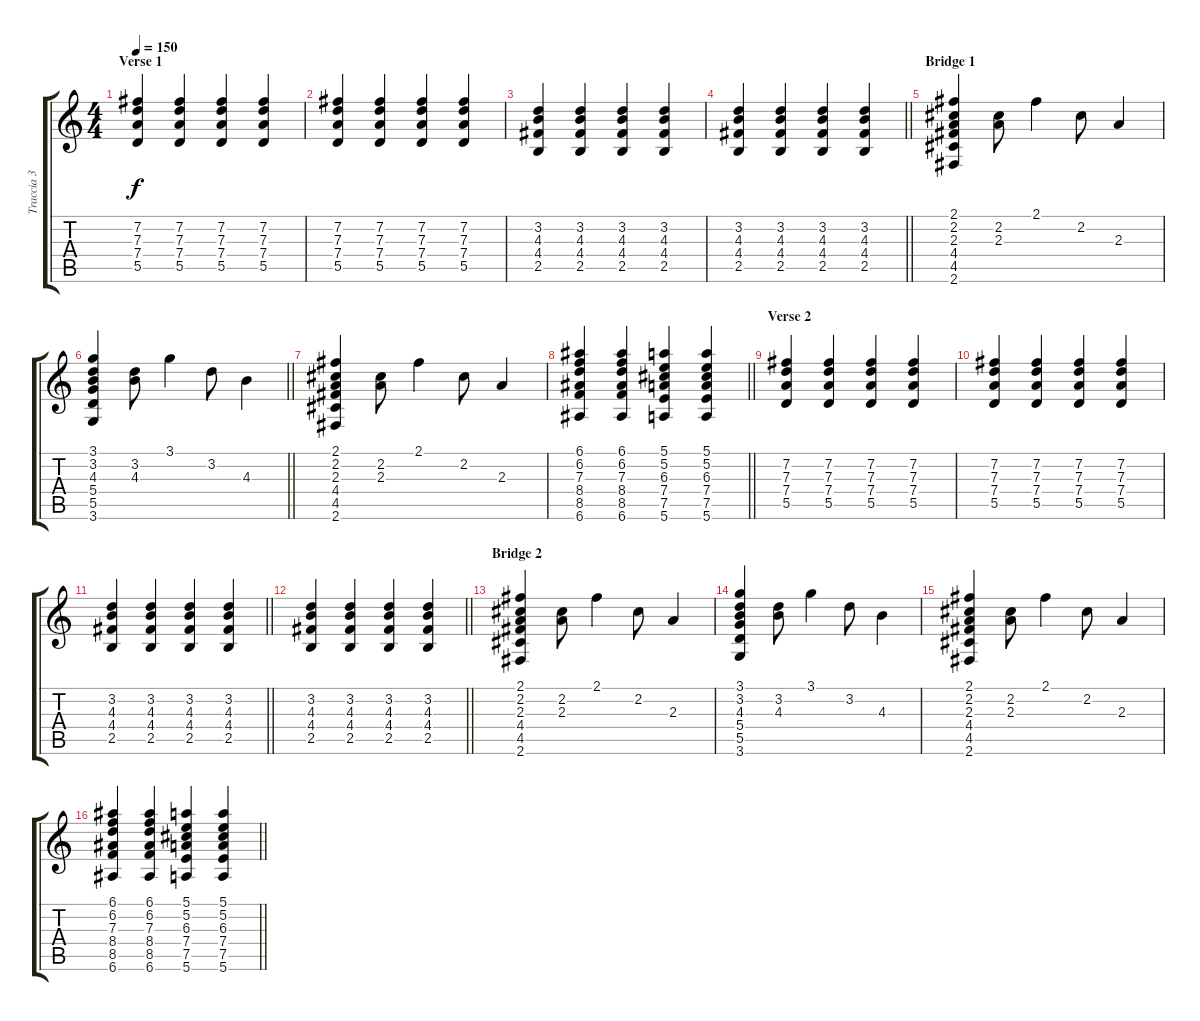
\track ("Traccia 3" "Traccia 3") {instrument overdrivenguitar}
\staff {score tabs}
\tuning (E4 B3 G3 D3 A2 E2) {hide}
\ts (4 4)
\section ("" "Verse 1")
\tempo 150
\clef g2
\ks c
(7.2 7.3 7.4 5.5).4{dy f} (7.2 7.3 7.4 5.5).4 (7.2 7.3 7.4 5.5).4 (7.2 7.3 7.4 5.5).4 |
(7.2 7.3 7.4 5.5).4 (7.2 7.3 7.4 5.5).4 (7.2 7.3 7.4 5.5).4 (7.2 7.3 7.4 5.5).4 |
(3.2 4.3 4.4 2.5).4 (3.2 4.3 4.4 2.5).4 (3.2 4.3 4.4 2.5).4 (3.2 4.3 4.4 2.5).4 |
\barLineRight lightlight
(3.2 4.3 4.4 2.5).4 (3.2 4.3 4.4 2.5).4 (3.2 4.3 4.4 2.5).4 (3.2 4.3 4.4 2.5).4 |
\section ("" "Bridge 1")
(2.1 2.2 2.3 4.4 4.5 2.6).4 (2.2 2.3).8 2.1.4 2.2.8 2.3.4 |
\barLineRight lightlight
(3.1 3.2 4.3 5.4 5.5 3.6).4 (3.2 4.3).8 3.1.4 3.2.8 4.3.4 |
(2.1 2.2 2.3 4.4 4.5 2.6).4 (2.2 2.3).8 2.1.4 2.2.8 2.3.4 |
\barLineRight lightlight
(6.1 6.2 7.3 8.4 8.5 6.6).4 (6.1 6.2 7.3 8.4 8.5 6.6).4 (5.1 5.2 6.3 7.4 7.5 5.6).4 (5.1 5.2 6.3 7.4 7.5 5.6).4 |
\section ("" "Verse 2")
(7.2 7.3 7.4 5.5).4 (7.2 7.3 7.4 5.5).4 (7.2 7.3 7.4 5.5).4 (7.2 7.3 7.4 5.5).4 |
(7.2 7.3 7.4 5.5).4 (7.2 7.3 7.4 5.5).4 (7.2 7.3 7.4 5.5).4 (7.2 7.3 7.4 5.5).4 |
\barLineRight lightlight
(3.2 4.3 4.4 2.5).4 (3.2 4.3 4.4 2.5).4 (3.2 4.3 4.4 2.5).4 (3.2 4.3 4.4 2.5).4 |
\barLineRight lightlight
(3.2 4.3 4.4 2.5).4 (3.2 4.3 4.4 2.5).4 (3.2 4.3 4.4 2.5).4 (3.2 4.3 4.4 2.5).4 |
\section ("" "Bridge 2")
(2.1 2.2 2.3 4.4 4.5 2.6).4 (2.2 2.3).8 2.1.4 2.2.8 2.3.4 |
(3.1 3.2 4.3 5.4 5.5 3.6).4 (3.2 4.3).8 3.1.4 3.2.8 4.3.4 |
(2.1 2.2 2.3 4.4 4.5 2.6).4 (2.2 2.3).8 2.1.4 2.2.8 2.3.4 |
\barLineRight lightlight
(6.1 6.2 7.3 8.4 8.5 6.6).4 (6.1 6.2 7.3 8.4 8.5 6.6).4 (5.1 5.2 6.3 7.4 7.5 5.6).4 (5.1 5.2 6.3 7.4 7.5 5.6).4
